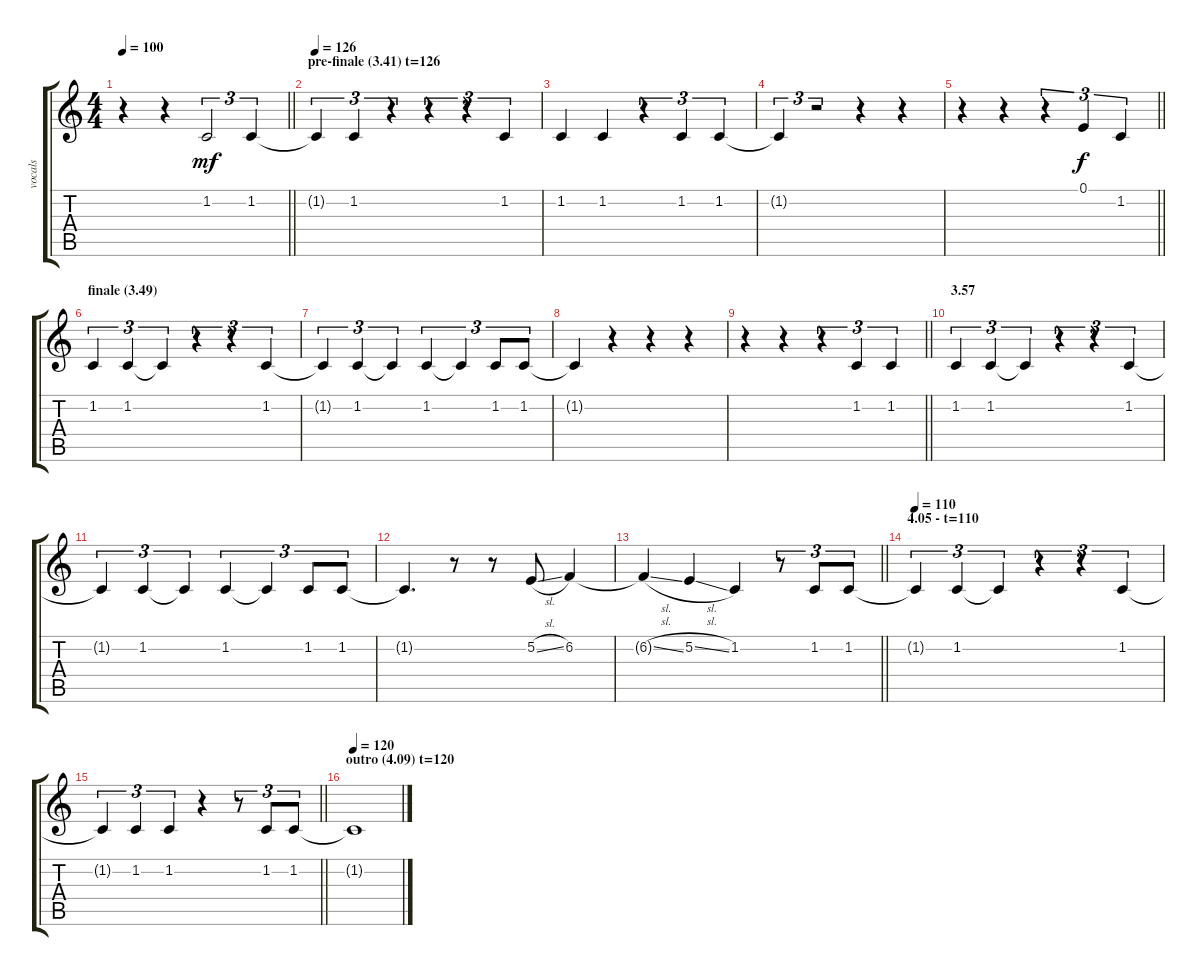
\track ("vocals" "vocals") {instrument clarinet}
\staff {score tabs}
\tuning (E4 B3 G3 D3 A2 E2) {hide}
\ts (4 4)
\tempo 100
\clef g2
\barLineRight lightlight
\ks c
r.4{dy mf} r.4 1.2.2{tu (3 2)} 1.2.4{tu (3 2)} |
\section ("" "pre-finale (3.41) t=126")
\tempo 126
1.2{t}.4{tu (3 2)} 1.2.4{tu (3 2)} r.4{tu (3 2)} r.4{tu (3 2)} r.4{tu (3 2)} 1.2.4{tu (3 2)} |
1.2.4 1.2.4 r.4{tu (3 2)} 1.2.4{tu (3 2)} 1.2.4{tu (3 2)} |
1.2{t}.4{tu (3 2)} r.2{tu (3 2)} r.4 r.4 |
\barLineRight lightlight
r.4 r.4 r.4{tu (3 2)} 0.1.4{tu (3 2) dy f} 1.2.4{tu (3 2)} |
\section ("" "finale (3.49)")
1.2.4{tu (3 2)} 1.2.4{tu (3 2)} 1.2{t}.4{tu (3 2)} r.4{tu (3 2)} r.4{tu (3 2)} 1.2.4{tu (3 2)} |
1.2{t}.4{tu (3 2)} 1.2.4{tu (3 2)} 1.2{t}.4{tu (3 2)} 1.2.4{tu (3 2)} 1.2{t}.4{tu (3 2)} 1.2.8{tu (3 2)} 1.2.8{tu (3 2)} |
1.2{t}.4 r.4 r.4 r.4 |
\barLineRight lightlight
r.4 r.4 r.4{tu (3 2)} 1.2.4{tu (3 2)} 1.2.4{tu (3 2)} |
\section ("" "3.57")
1.2.4{tu (3 2)} 1.2.4{tu (3 2)} 1.2{t}.4{tu (3 2)} r.4{tu (3 2)} r.4{tu (3 2)} 1.2.4{tu (3 2)} |
1.2{t}.4{tu (3 2)} 1.2.4{tu (3 2)} 1.2{t}.4{tu (3 2)} 1.2.4{tu (3 2)} 1.2{t}.4{tu (3 2)} 1.2.8{tu (3 2)} 1.2.8{tu (3 2)} |
1.2{t}.4{d} r.8 r.8 5.2{sl}.8 6.2.4 |
\barLineRight lightlight
6.2{sl t}.4 5.2{sl}.4 1.2.4 r.8{tu (3 2)} 1.2.8{tu (3 2)} 1.2.8{tu (3 2)} |
\section ("" "4.05 - t=110")
\tempo 110
1.2{t}.4{tu (3 2)} 1.2.4{tu (3 2)} 1.2{t}.4{tu (3 2)} r.4{tu (3 2)} r.4{tu (3 2)} 1.2.4{tu (3 2)} |
\barLineRight lightlight
1.2{t}.4{tu (3 2)} 1.2.4{tu (3 2)} 1.2.4{tu (3 2)} r.4 r.8{tu (3 2)} 1.2.8{tu (3 2)} 1.2.8{tu (3 2)} |
\section ("" "outro (4.09) t=120")
\tempo 120
1.2{t}.1
